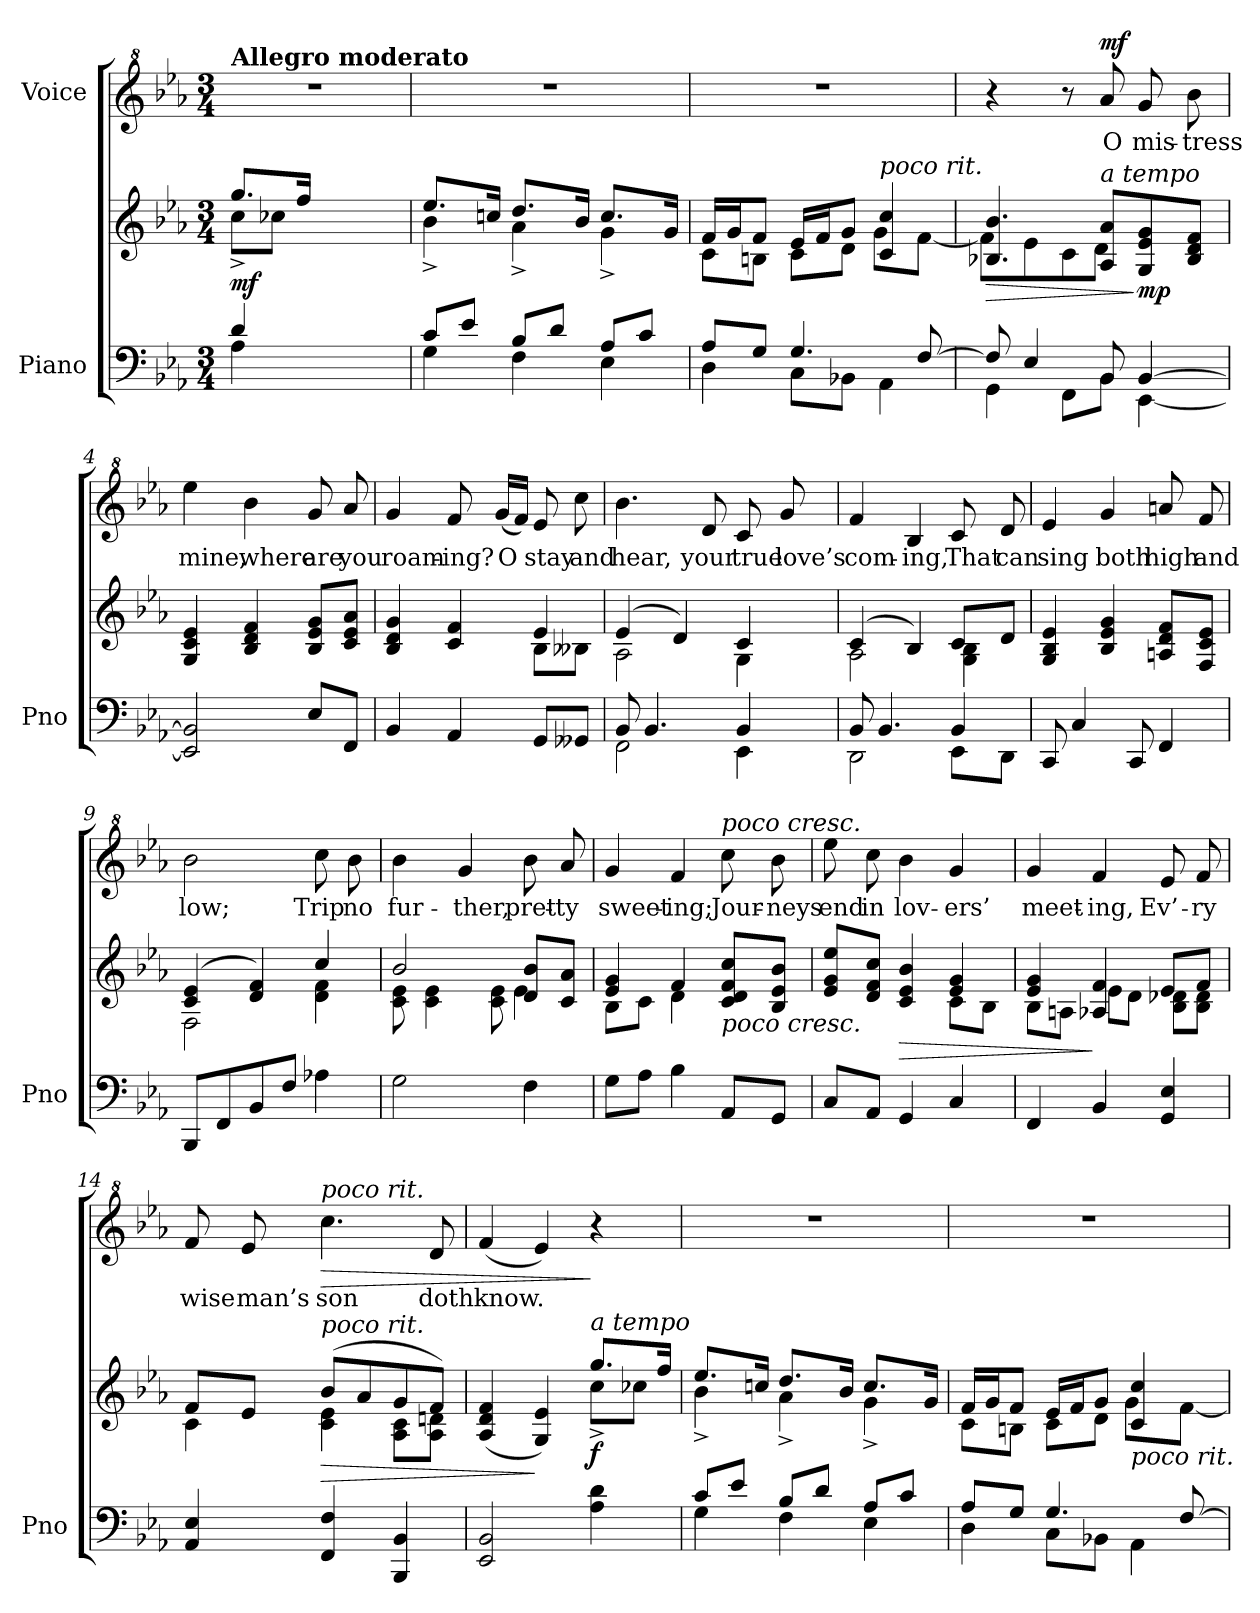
**kern	**kern	**dynam	**kern	**text	**dynam
*part2	*part2	*part2	*part1	*part1	*part1
*staff3	*staff2	*staff2/3	*staff1	*staff1	*staff1
*I"Piano	*	*	*I"Voice	*	*
*I'Pno	*	*	*	*	*
*clefF4	*clefG2	*	*clefG^2	*	*
*k[b-e-a-]	*k[b-e-a-]	*	*k[b-e-a-]	*	*
*M3/4	*M3/4	*	*M3/4	*	*
*MM80	*MM80	*	*MM80	*	*
=	=	=	=	=	=
*^	*^	*	*	*	*
!	!	!	!	!	!LO:TX:a:B:t=Allegro moderato	!	!
!	!	!	!	!LO:DY:b	!	!	!
4d/	4A-\	8.gg/L	8cc^\L	mf	2.r	.	.
.	.	.	8cc-X\J	.	.	.	.
.	.	16ff/Jk	.	.	.	.	.
2ryy	2ryy	2ryy	2ryy	.	.	.	.
=1	=1	=1	=1	=1	=1	=1	=1
8c/L	4G\	8.ee-/L	4b-^\	.	2.r	.	.
8e-/J	.	.	.	.	.	.	.
.	.	16ccn/Jk	.	.	.	.	.
8B-/L	4F\	8.dd/L	4a-^\	.	.	.	.
8d/J	.	.	.	.	.	.	.
.	.	16b-/Jk	.	.	.	.	.
8A-/L	4E-\	8.cc/L	4g^\	.	.	.	.
8c/J	.	.	.	.	.	.	.
.	.	16g/Jk	.	.	.	.	.
=2	=2	=2	=2	=2	=2	=2	=2
8A-/L	4D\	16f/LL	8c\L	.	2.r	.	.
.	.	16g/J	.	.	.	.	.
8G/J	.	8f/J	8Bn\J	.	.	.	.
4.G/	8C\L	16e-/LL	8c\L	.	.	.	.
.	.	16f/J	.	.	.	.	.
.	8BB-X\J	8g/J	8d\J	.	.	.	.
!	!	!LO:TX:a:i:t=poco rit.	!	!	!	!	!
.	4AA-\	4c/ 4cc/	8g\L	.	.	.	.
[8F/	.	.	[>8f\J	.	.	.	.
=3	=3	=3	=3	=3	=3	=3	=3
!	!	!	!	!LO:HP:b	!	!	!
8F/]	4GG\	4.B-X/ 4.b-/	8f\L]	>	4r	.	.
4E-/	.	.	8e-\	.	.	.	.
.	8FF\L	.	8c\	.	8r	.	.
!	!	!LO:TX:a:i:t=a tempo	!	!	!	!	!
!	!	!	!	!	!	!LO:LY:b	!LO:DY:a
8BB-/	8BB-\J	8A-/ 8a-/L	8d\J	.	8aa-/	O	mf
!	!	!	!	!LO:DY:n=1:b	!	!LO:LY:b	!
[4BB-/	[4EE-\	8G/ 8e-/ 8g/	4ryy	] mp	8gg/	mis-	.
!	!	!	!	!	!	!LO:LY:b	!
.	.	8B-/ 8d/ 8f/J	.	.	8bb-\	-tress	.
*v	*v	*	*	*	*	*	*
*	*v	*v	*	*	*	*
!!LO:LB:g=z
=4	=4	=4	=4	=4	=4
!	!	!	!	!LO:LY:b	!
2EE-/] 2BB-/]	4G/ 4c/ 4e-/	.	4eee-\	mine,	.
!	!	!	!	!LO:LY:b	!
.	4B-/ 4d/ 4f/	.	4bb-\	where	.
!	!	!	!	!LO:LY:b	!
8E-/L	8B-/ 8e-/ 8g/L	.	8gg/	are	.
!	!	!	!	!LO:LY:b	!
8FF/J	8c/ 8e-/ 8a-/J	.	8aa-/	you	.
=5	=5	=5	=5	=5	=5
*	*^	*	*	*	*
!	!	!	!	!	!LO:LY:b	!
4BB-/	4B-/ 4d/ 4g/	2ryy	.	4gg/	roam-	.
!	!	!	!	!	!LO:LY:b	!
4AA-/	4c/ 4f/	.	.	8ff/	-ing?	.
!	!	!	!	!	!LO:LY:b	!
.	.	.	.	(16gg/LL	O	.
.	.	.	.	16ff/JJ)	.	.
!	!	!	!	!	!LO:LY:b	!
8GG/L	4e-/	8B-\L	.	8ee-/	stay	.
!	!	!	!	!	!LO:LY:b	!
8GG--X/J	.	8B--X\J	.	8ccc\	and	.
=6	=6	=6	=6	=6	=6	=6
*^	*	*	*	*	*	*
!	!	!	!	!	!	!LO:LY:b	!
8BB-/	2FF\	(4e-/	2A-\	.	4.bb-\	hear,	.
4.BB-/	.	.	.	.	.	.	.
.	.	4d/)	.	.	.	.	.
!	!	!	!	!	!	!LO:LY:b	!
.	.	.	.	.	8dd/	your	.
!	!	!	!	!	!	!LO:LY:b	!
4BB-/	4EE-\	4c/	4G\	.	8cc/	true	.
!	!	!	!	!	!	!LO:LY:b	!
.	.	.	.	.	8gg/	love’s	.
!!LO:LB:g=z
=7	=7	=7	=7	=7	=7	=7	=7
!	!	!	!	!	!	!LO:LY:b	!
8BB-/	2DD\	(4c/	2A-\	.	4ff/	com-	.
4.BB-/	.	.	.	.	.	.	.
!	!	!	!	!	!	!LO:LY:b	!
.	.	4B-/)	.	.	4b-/	-ing,	.
!	!	!	!	!	!	!LO:LY:b	!
4BB-/	8EE-\L	8c/L	4G\ 4B-\	.	8cc/	That	.
!	!	!	!	!	!	!LO:LY:b	!
.	8DD\J	8d/J	.	.	8dd/	can	.
*	*	*v	*v	*	*	*	*
=8	=8	=8	=8	=8	=8	=8
!	!	!	!	!	!LO:LY:b	!
*v	*v	*	*	*	*	*
8CC/	4G/ 4B-/ 4e-/	.	4ee-/	sing	.
4C/	.	.	.	.	.
!	!	!	!	!LO:LY:b	!
.	4B-/ 4e-/ 4g/	.	4gg/	both	.
8CC/	.	.	.	.	.
!	!	!	!	!LO:LY:b	!
4FF/	8An/ 8d/ 8f/L	.	8aan/	high	.
!	!	!	!	!LO:LY:b	!
.	8F/ 8c/ 8e-/J	.	8ff/	and	.
=9	=9	=9	=9	=9	=9
*	*^	*	*	*	*
!	!	!	!	!	!LO:LY:b	!
8BBB-/L	(4c/ 4e-/	2F\	.	2bb-\	low;	.
8FF/	.	.	.	.	.	.
8BB-/	4d/ 4f/)	.	.	.	.	.
8F/J	.	.	.	.	.	.
!	!	!	!	!	!LO:LY:b	!
4A-X\	4cc/	4d\ 4f\	.	8ccc\	Trip	.
!	!	!	!	!	!LO:LY:b	!
.	.	.	.	8bb-\	no	.
!!LO:LB:g=z
=10	=10	=10	=10	=10	=10	=10
!	!	!	!	!	!LO:LY:b	!
2G\	2b-/	8c\ 8e-\	.	4bb-\	fur-	.
.	.	4c\ 4e-\	.	.	.	.
!	!	!	!	!	!LO:LY:b	!
.	.	.	.	4gg/	-ther,	.
.	.	8c\ 8e-\	.	.	.	.
!	!	!	!	!	!LO:LY:b	!
4F\	8d/ 8b-/L	4e-\	.	8bb-\	pret-	.
!	!	!	!	!	!LO:LY:b	!
.	8c/ 8a-/J	.	.	8aa-/	-ty	.
=11	=11	=11	=11	=11	=11	=11
!	!	!	!	!	!LO:LY:b	!
8G\L	4e-/ 4g/	8B-\L	.	4gg/	sweet-	.
8A-\J	.	8c\J	.	.	.	.
!	!	!	!	!	!LO:LY:b	!
4B-\	4f/	4d\	.	4ff/	-ing;	.
!	!	!	!	!LO:TX:a:i:t=poco cresc.	!	!
!	!LO:TX:b:i:t=poco cresc.	!	!	!	!	!
!	!	!	!	!	!LO:LY:b	!
8AA-/L	8c/ 8d/ 8f/ 8cc/L	4ryy	.	8ccc\	Jour-	.
!	!	!	!	!	!LO:LY:b	!
8GG/J	8B-/ 8e-/ 8b-/J	.	.	8bb-\	-neys	.
=12	=12	=12	=12	=12	=12	=12
!	!	!	!	!	!LO:LY:b	!
8C/L	8e-/ 8g/ 8ee-/L	2ryy	.	8eee-\	end	.
!	!	!	!	!	!LO:LY:b	!
8AA-/J	8d/ 8f/ 8cc/J	.	.	8ccc\	in	.
!	!	!	!LO:HP:b	!	!LO:LY:b	!
4GG/	4c/ 4e-/ 4b-/	.	>	4bb-\	lov-	.
!	!	!	!	!	!LO:LY:b	!
4C/	4e-/ 4g/	8c\L	.	4gg/	-ers’	.
.	.	8B-\J	.	.	.	.
!!LO:PB:g=z
=13	=13	=13	=13	=13	=13	=13
!	!	!	!	!	!LO:LY:b	!
4FF/	4e-/ 4g/	8B-\L	.	4gg/	meet-	.
.	.	8An\J	.	.	.	.
!	!	!	!	!	!LO:LY:b	!
4BB-/	4A-X/ 4f/	8e-\L	]	4ff/	-ing,	.
.	.	8d\J	.	.	.	.
!	!	!	!	!	!LO:LY:b	!
4GG/ 4E-/	8e-/L	8B-\ 8d-X\L	.	8ee-/	Ev’-	.
!	!	!	!	!	!LO:LY:b	!
.	8f/J	8B-\ 8d-\J	.	8ff/	-ry	.
=14	=14	=14	=14	=14	=14	=14
!	!	!	!	!	!LO:LY:b	!
4AA-/ 4E-/	8f/L	4c\	.	8ff/	wise	.
!	!	!	!	!	!LO:LY:b	!
.	8e-/J	.	.	8ee-/	man’s	.
!	!	!	!	!LO:TX:a:i:t=poco rit.	!	!
!	!LO:TX:a:i:t=poco rit.	!	!	!	!	!
!	!	!	!LO:HP:b	!	!LO:LY:b	!LO:HP:b
4FF/ 4F/	(8b-/L	4c\ 4e-\	>	4.ccc\	son	>
.	8a-/	.	.	.	.	.
4BBB-/ 4BB-/	8g/	8A-\ 8c\L	.	.	.	.
!	!	!	!	!	!LO:LY:b	!
.	8f/J)	8A-\ 8dn\J	.	8dd/	doth	.
=15	=15	=15	=15	=15	=15	=15
!	!	!	!	!	!LO:LY:b	!
2EE-/ 2BB-/	(4A-/ 4d/ 4f/	2ryy	.	(4ff/	know.	.
.	4G/ 4e-/)	.	]	4ee-/)	.	.
!	!LO:TX:a:i:t=a tempo	!	!	!	!	!
!	!	!	!LO:DY:b	!	!	!
4A-\ 4d\	8.gg/L	8cc^\L	f	4r	.	]
.	.	8cc-X\J	.	.	.	.
.	16ff/Jk	.	.	.	.	.
!!LO:LB:g=z
=16	=16	=16	=16	=16	=16	=16
*^	*	*	*	*	*	*
8c/L	4G\	8.ee-/L	4b-^\	.	2.r	.	.
8e-/J	.	.	.	.	.	.	.
.	.	16ccn/Jk	.	.	.	.	.
8B-/L	4F\	8.dd/L	4a-^\	.	.	.	.
8d/J	.	.	.	.	.	.	.
.	.	16b-/Jk	.	.	.	.	.
8A-/L	4E-\	8.cc/L	4g^\	.	.	.	.
8c/J	.	.	.	.	.	.	.
.	.	16g/Jk	.	.	.	.	.
=17	=17	=17	=17	=17	=17	=17	=17
8A-/L	4D\	16f/LL	8c\L	.	2.r	.	.
.	.	16g/J	.	.	.	.	.
8G/J	.	8f/J	8Bn\J	.	.	.	.
4.G/	8C\L	16e-/LL	8c\L	.	.	.	.
.	.	16f/J	.	.	.	.	.
.	8BB-X\J	8g/J	8d\J	.	.	.	.
!	!	!LO:TX:b:i:t=poco rit.	!	!	!	!	!
.	4AA-\	4c/ 4cc/	8g\L	.	.	.	.
[8F/	.	.	[>8f\J	.	.	.	.
*v	*v	*	*	*	*	*	*
*	*v	*v	*	*	*	*
=	=	=	=	=	=
*-	*-	*-	*-	*-	*-
